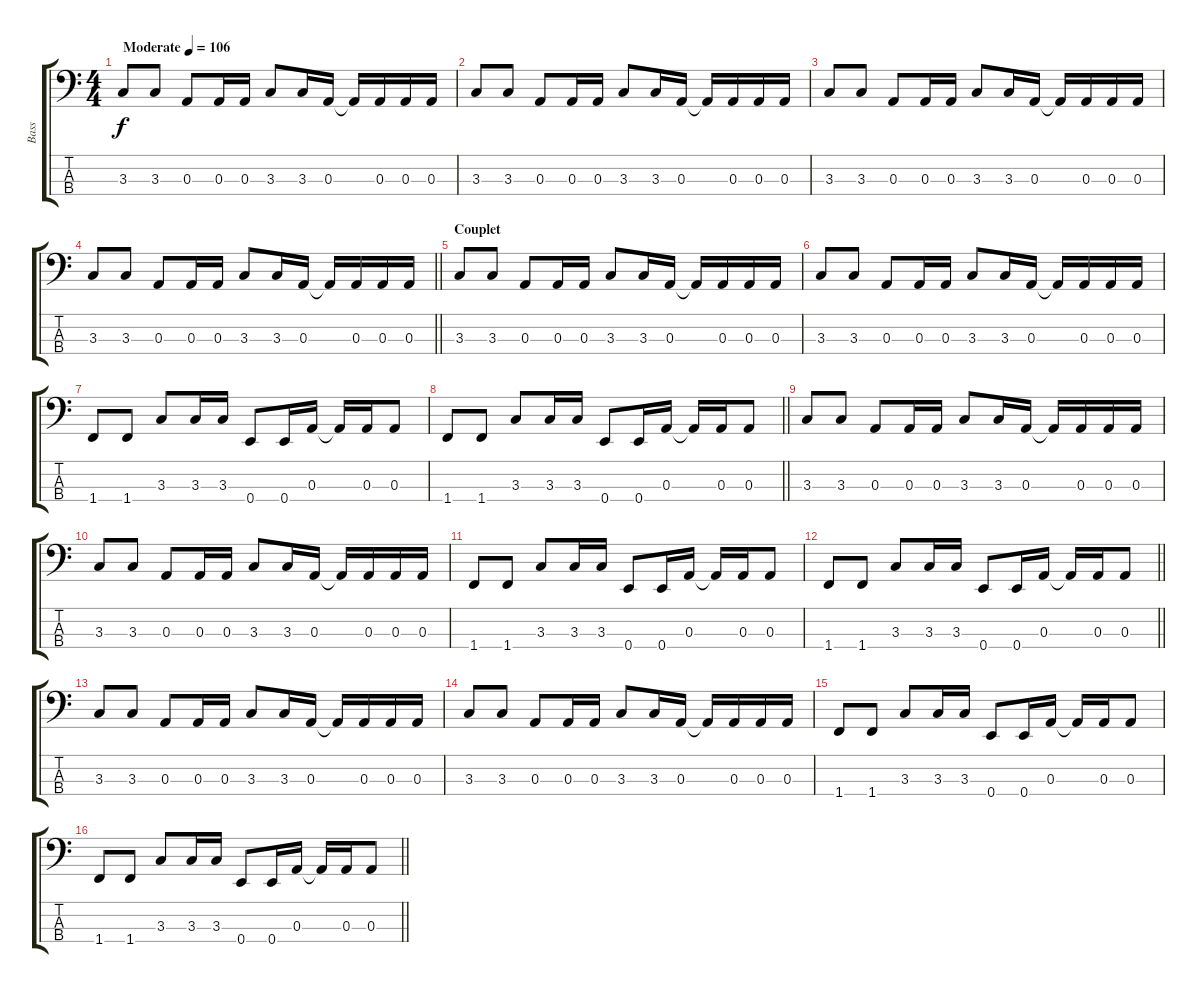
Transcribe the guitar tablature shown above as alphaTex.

\track ("Bass" "Bass") {instrument electricbasspick}
\staff {score tabs}
\tuning (G2 D2 A1 E1) {hide}
\ts (4 4)
\tempo (106 "Moderate")
\clef f4
\ks c
3.3.8{dy f instrument electricbasspick} 3.3.8 0.3.8 0.3.16 0.3.16 3.3.8 3.3.16 0.3.16 0.3{t}.16 0.3.16 0.3.16 0.3.16 |
3.3.8 3.3.8 0.3.8 0.3.16 0.3.16 3.3.8 3.3.16 0.3.16 0.3{t}.16 0.3.16 0.3.16 0.3.16 |
3.3.8 3.3.8 0.3.8 0.3.16 0.3.16 3.3.8 3.3.16 0.3.16 0.3{t}.16 0.3.16 0.3.16 0.3.16 |
\barLineRight lightlight
3.3.8 3.3.8 0.3.8 0.3.16 0.3.16 3.3.8 3.3.16 0.3.16 0.3{t}.16 0.3.16 0.3.16 0.3.16 |
\section ("" "Couplet")
3.3.8 3.3.8 0.3.8 0.3.16 0.3.16 3.3.8 3.3.16 0.3.16 0.3{t}.16 0.3.16 0.3.16 0.3.16 |
3.3.8 3.3.8 0.3.8 0.3.16 0.3.16 3.3.8 3.3.16 0.3.16 0.3{t}.16 0.3.16 0.3.16 0.3.16 |
1.4.8 1.4.8 3.3.8 3.3.16 3.3.16 0.4.8 0.4.16 0.3.16 0.3{t}.16 0.3.16 0.3.8 |
\barLineRight lightlight
1.4.8 1.4.8 3.3.8 3.3.16 3.3.16 0.4.8 0.4.16 0.3.16 0.3{t}.16 0.3.16 0.3.8 |
3.3.8 3.3.8 0.3.8 0.3.16 0.3.16 3.3.8 3.3.16 0.3.16 0.3{t}.16 0.3.16 0.3.16 0.3.16 |
3.3.8 3.3.8 0.3.8 0.3.16 0.3.16 3.3.8 3.3.16 0.3.16 0.3{t}.16 0.3.16 0.3.16 0.3.16 |
1.4.8 1.4.8 3.3.8 3.3.16 3.3.16 0.4.8 0.4.16 0.3.16 0.3{t}.16 0.3.16 0.3.8 |
\barLineRight lightlight
1.4.8 1.4.8 3.3.8 3.3.16 3.3.16 0.4.8 0.4.16 0.3.16 0.3{t}.16 0.3.16 0.3.8 |
3.3.8 3.3.8 0.3.8 0.3.16 0.3.16 3.3.8 3.3.16 0.3.16 0.3{t}.16 0.3.16 0.3.16 0.3.16 |
3.3.8 3.3.8 0.3.8 0.3.16 0.3.16 3.3.8 3.3.16 0.3.16 0.3{t}.16 0.3.16 0.3.16 0.3.16 |
1.4.8 1.4.8 3.3.8 3.3.16 3.3.16 0.4.8 0.4.16 0.3.16 0.3{t}.16 0.3.16 0.3.8 |
\barLineRight lightlight
1.4.8 1.4.8 3.3.8 3.3.16 3.3.16 0.4.8 0.4.16 0.3.16 0.3{t}.16 0.3.16 0.3.8
